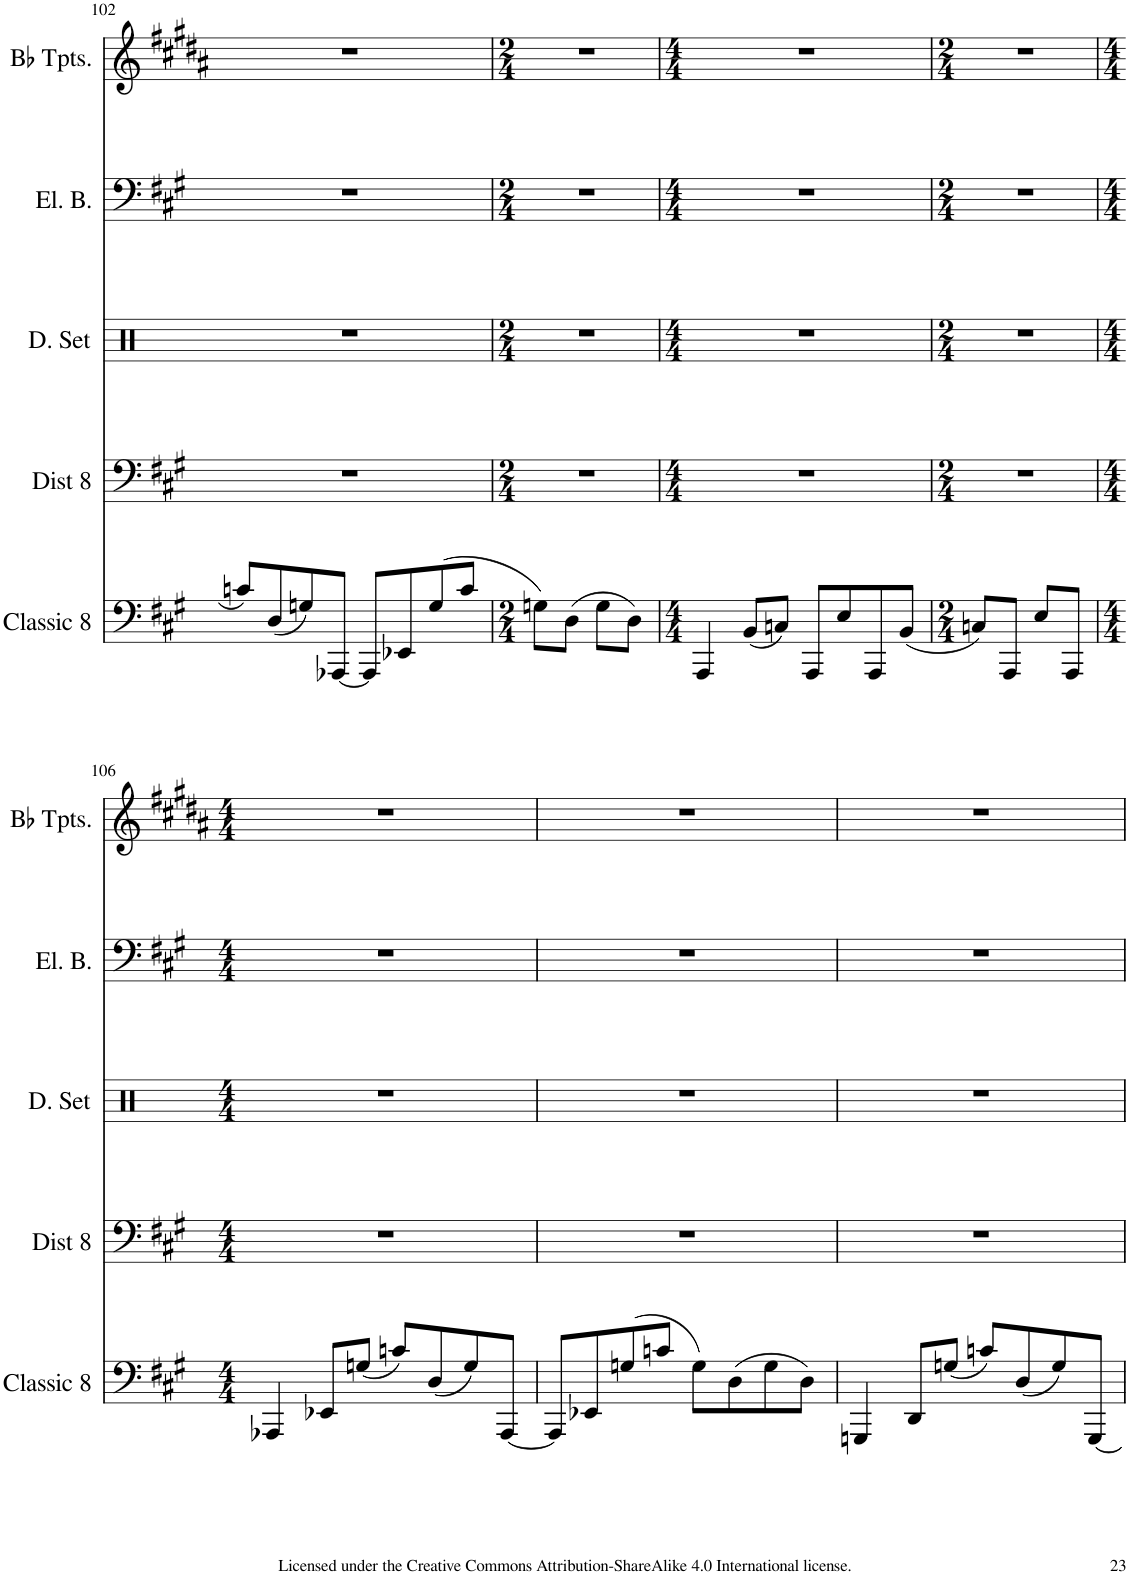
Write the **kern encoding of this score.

**kern	**kern	**kern	**kern	**kern
*part5	*part4	*part3	*part2	*part1
*staff5	*staff4	*staff3	*staff2	*staff1
*I"8-string Classical Guitar	*I"8-string Distorted Guitar	*I"Drumset	*I"5-str. Electric Bass	*I"Two Bb Trumpets
*I'Classic 8	*I'Dist 8	*I'D. Set	*I'El. B.	*I'Bb Tpts.
!!LO:PB:g=z
*clefF4	*clefF4	*clefX	*clefF4	*clefG2
*	*	*	*Trd7c12	*Trd1c2
*k[f#c#g#]	*k[f#c#g#]	*k[]	*k[f#c#g#]	*k[f#c#g#d#a#]
*M4/4	*M4/4	*M4/4	*M4/4	*M4/4
=102	=102	=102	=102	=102
8cn/L	1r	1r	1r	1r
(8D/	.	.	.	.
8Gn/)	.	.	.	.
[8AAA-X/J	.	.	.	.
8AAA-/L]	.	.	.	.
8EE-X/	.	.	.	.
(8G/	.	.	.	.
8c/J	.	.	.	.
=103	=103	=103	=103	=103
*M2/4	*M2/4	*M2/4	*M2/4	*M2/4
8Gn\L)	2r	2r	2r	2r
(8D\J	.	.	.	.
8G\L	.	.	.	.
8D\J)	.	.	.	.
=104	=104	=104	=104	=104
*M4/4	*M4/4	*M4/4	*M4/4	*M4/4
4AAA/	1r	1r	1r	1r
(8BB/L	.	.	.	.
8Cn/J)	.	.	.	.
8AAA/L	.	.	.	.
8E/	.	.	.	.
8AAA/	.	.	.	.
(8BB/J	.	.	.	.
=105	=105	=105	=105	=105
*M2/4	*M2/4	*M2/4	*M2/4	*M2/4
8Cn/L)	2r	2r	2r	2r
8AAA/J	.	.	.	.
8E/L	.	.	.	.
8AAA/J	.	.	.	.
!!LO:LB:g=z
=106	=106	=106	=106	=106
*M4/4	*M4/4	*M4/4	*M4/4	*M4/4
4AAA-X/	1r	1r	1r	1r
8EE-X/L	.	.	.	.
(8Gn/J	.	.	.	.
8cn/L)	.	.	.	.
(8D/	.	.	.	.
8G/)	.	.	.	.
[8AAA-/J	.	.	.	.
=107	=107	=107	=107	=107
8AAA-/L]	1r	1r	1r	1r
8EE-X/	.	.	.	.
(8Gn/	.	.	.	.
8cn/J	.	.	.	.
8G\L)	.	.	.	.
(8D\	.	.	.	.
8G\	.	.	.	.
8D\J)	.	.	.	.
=108	=108	=108	=108	=108
4GGGn/	1r	1r	1r	1r
8DD/L	.	.	.	.
(8Gn/J	.	.	.	.
8cn/L)	.	.	.	.
(8D/	.	.	.	.
8G/)	.	.	.	.
[8GGG/J	.	.	.	.
=	=	=	=	=
*-	*-	*-	*-	*-
